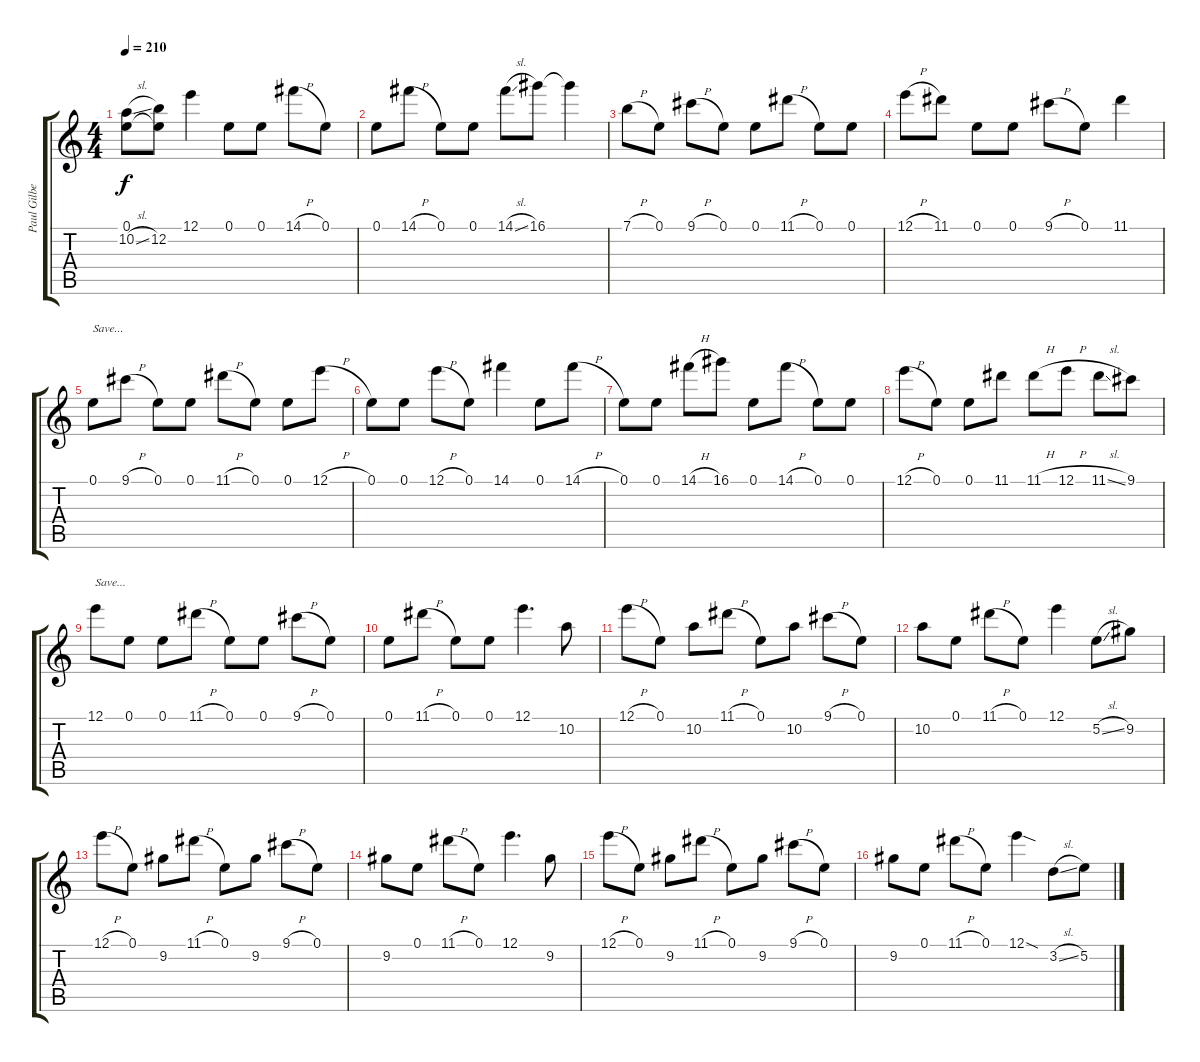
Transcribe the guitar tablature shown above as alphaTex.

\track ("Paul Gilbert" "Paul Gilbe") {instrument distortionguitar}
\staff {score tabs}
\tuning (E4 B3 G3 D3 A2 E2) {hide}
\ts (4 4)
\tempo 210
\clef g2
\ks c
(0.1 10.2{sl}).8{dy f} (0.1{t} 12.2).8 12.1.4 0.1.8 0.1.8 14.1{h}.8 0.1.8 |
0.1.8 14.1{h}.8 0.1.8 0.1.8 14.1{sl}.8 16.1.8 16.1{t}.4 |
7.1{h}.8 0.1.8 9.1{h}.8 0.1.8 0.1.8 11.1{h}.8 0.1.8 0.1.8 |
12.1{h}.8 11.1.8 0.1.8 0.1.8 9.1{h}.8 0.1.8 11.1.4 |
0.1.8{txt "Save..."} 9.1{h}.8 0.1.8 0.1.8 11.1{h}.8 0.1.8 0.1.8 12.1{h}.8 |
0.1.8 0.1.8 12.1{h}.8 0.1.8 14.1.4 0.1.8 14.1{h}.8 |
0.1.8 0.1.8 14.1{h}.8 16.1.8 0.1.8 14.1{h}.8 0.1.8 0.1.8 |
12.1{h}.8 0.1.8 0.1.8 11.1.8 11.1{h}.8 12.1{h}.8 11.1{sl}.8 9.1.8 |
12.1.8{txt "Save..."} 0.1.8 0.1.8 11.1{h}.8 0.1.8 0.1.8 9.1{h}.8 0.1.8 |
0.1.8 11.1{h}.8 0.1.8 0.1.8 12.1.4{d} 10.2.8 |
12.1{h}.8 0.1.8 10.2.8 11.1{h}.8 0.1.8 10.2.8 9.1{h}.8 0.1.8 |
10.2.8 0.1.8 11.1{h}.8 0.1.8 12.1.4 5.2{sl}.8 9.2.8 |
12.1{h}.8 0.1.8 9.2.8 11.1{h}.8 0.1.8 9.2.8 9.1{h}.8 0.1.8 |
9.2.8 0.1.8 11.1{h}.8 0.1.8 12.1.4{d} 9.2.8 |
12.1{h}.8 0.1.8 9.2.8 11.1{h}.8 0.1.8 9.2.8 9.1{h}.8 0.1.8 |
9.2.8 0.1.8 11.1{h}.8 0.1.8 12.1{sod}.4 3.2{sl}.8 5.2.8
